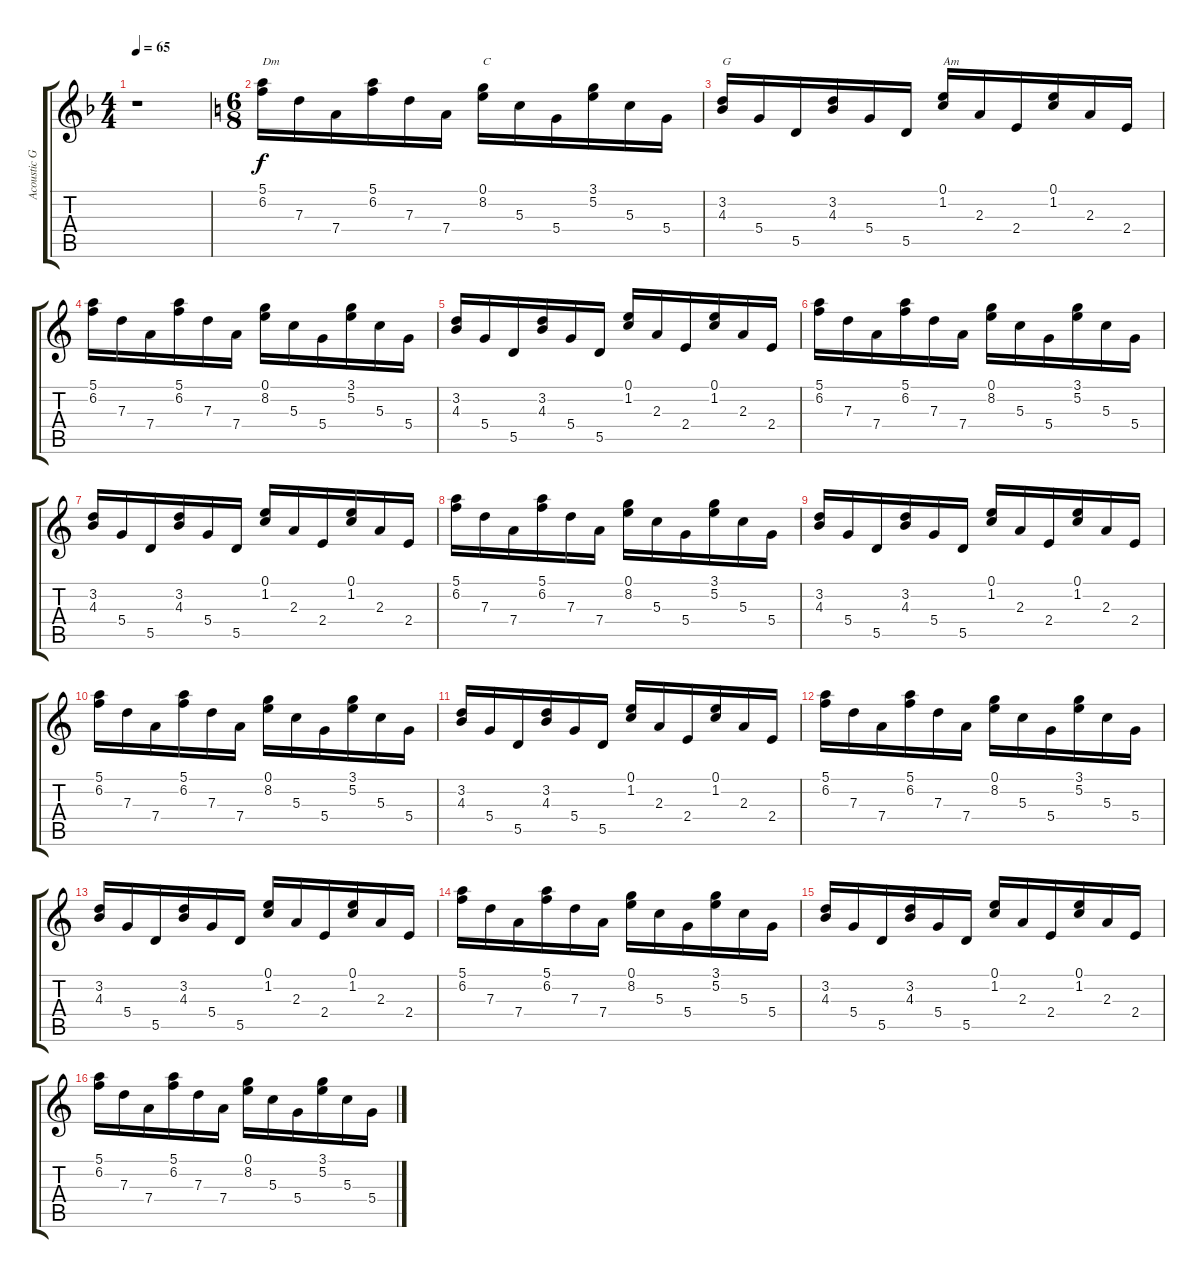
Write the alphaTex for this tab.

\track ("Acoustic Guitar" "Acoustic G") {instrument acousticguitarnylon}
\staff {score tabs}
\tuning (E4 B3 G3 D3 A2 D2) {hide}
\ts (4 4)
\tempo 65
\clef g2
\ks f
r.1{dy f} |
\ts (6 8)
\ks c
(5.1 6.2).16{txt "Dm"} 7.3.16 7.4.16 (5.1 6.2).16 7.3.16 7.4.16 (0.1 8.2).16{txt "C"} 5.3.16 5.4.16 (3.1 5.2).16 5.3.16 5.4.16 |
(3.2 4.3).16{txt "G"} 5.4.16 5.5.16 (3.2 4.3).16 5.4.16 5.5.16 (0.1 1.2).16{txt "Am"} 2.3.16 2.4.16 (0.1 1.2).16 2.3.16 2.4.16 |
(5.1 6.2).16 7.3.16 7.4.16 (5.1 6.2).16 7.3.16 7.4.16 (0.1 8.2).16 5.3.16 5.4.16 (3.1 5.2).16 5.3.16 5.4.16 |
(3.2 4.3).16 5.4.16 5.5.16 (3.2 4.3).16 5.4.16 5.5.16 (0.1 1.2).16 2.3.16 2.4.16 (0.1 1.2).16 2.3.16 2.4.16 |
(5.1 6.2).16 7.3.16 7.4.16 (5.1 6.2).16 7.3.16 7.4.16 (0.1 8.2).16 5.3.16 5.4.16 (3.1 5.2).16 5.3.16 5.4.16 |
(3.2 4.3).16 5.4.16 5.5.16 (3.2 4.3).16 5.4.16 5.5.16 (0.1 1.2).16 2.3.16 2.4.16 (0.1 1.2).16 2.3.16 2.4.16 |
(5.1 6.2).16 7.3.16 7.4.16 (5.1 6.2).16 7.3.16 7.4.16 (0.1 8.2).16 5.3.16 5.4.16 (3.1 5.2).16 5.3.16 5.4.16 |
(3.2 4.3).16 5.4.16 5.5.16 (3.2 4.3).16 5.4.16 5.5.16 (0.1 1.2).16 2.3.16 2.4.16 (0.1 1.2).16 2.3.16 2.4.16 |
(5.1 6.2).16 7.3.16 7.4.16 (5.1 6.2).16 7.3.16 7.4.16 (0.1 8.2).16 5.3.16 5.4.16 (3.1 5.2).16 5.3.16 5.4.16 |
(3.2 4.3).16 5.4.16 5.5.16 (3.2 4.3).16 5.4.16 5.5.16 (0.1 1.2).16 2.3.16 2.4.16 (0.1 1.2).16 2.3.16 2.4.16 |
(5.1 6.2).16 7.3.16 7.4.16 (5.1 6.2).16 7.3.16 7.4.16 (0.1 8.2).16 5.3.16 5.4.16 (3.1 5.2).16 5.3.16 5.4.16 |
(3.2 4.3).16 5.4.16 5.5.16 (3.2 4.3).16 5.4.16 5.5.16 (0.1 1.2).16 2.3.16 2.4.16 (0.1 1.2).16 2.3.16 2.4.16 |
(5.1 6.2).16 7.3.16 7.4.16 (5.1 6.2).16 7.3.16 7.4.16 (0.1 8.2).16 5.3.16 5.4.16 (3.1 5.2).16 5.3.16 5.4.16 |
(3.2 4.3).16 5.4.16 5.5.16 (3.2 4.3).16 5.4.16 5.5.16 (0.1 1.2).16 2.3.16 2.4.16 (0.1 1.2).16 2.3.16 2.4.16 |
(5.1 6.2).16 7.3.16 7.4.16 (5.1 6.2).16 7.3.16 7.4.16 (0.1 8.2).16 5.3.16 5.4.16 (3.1 5.2).16 5.3.16 5.4.16
